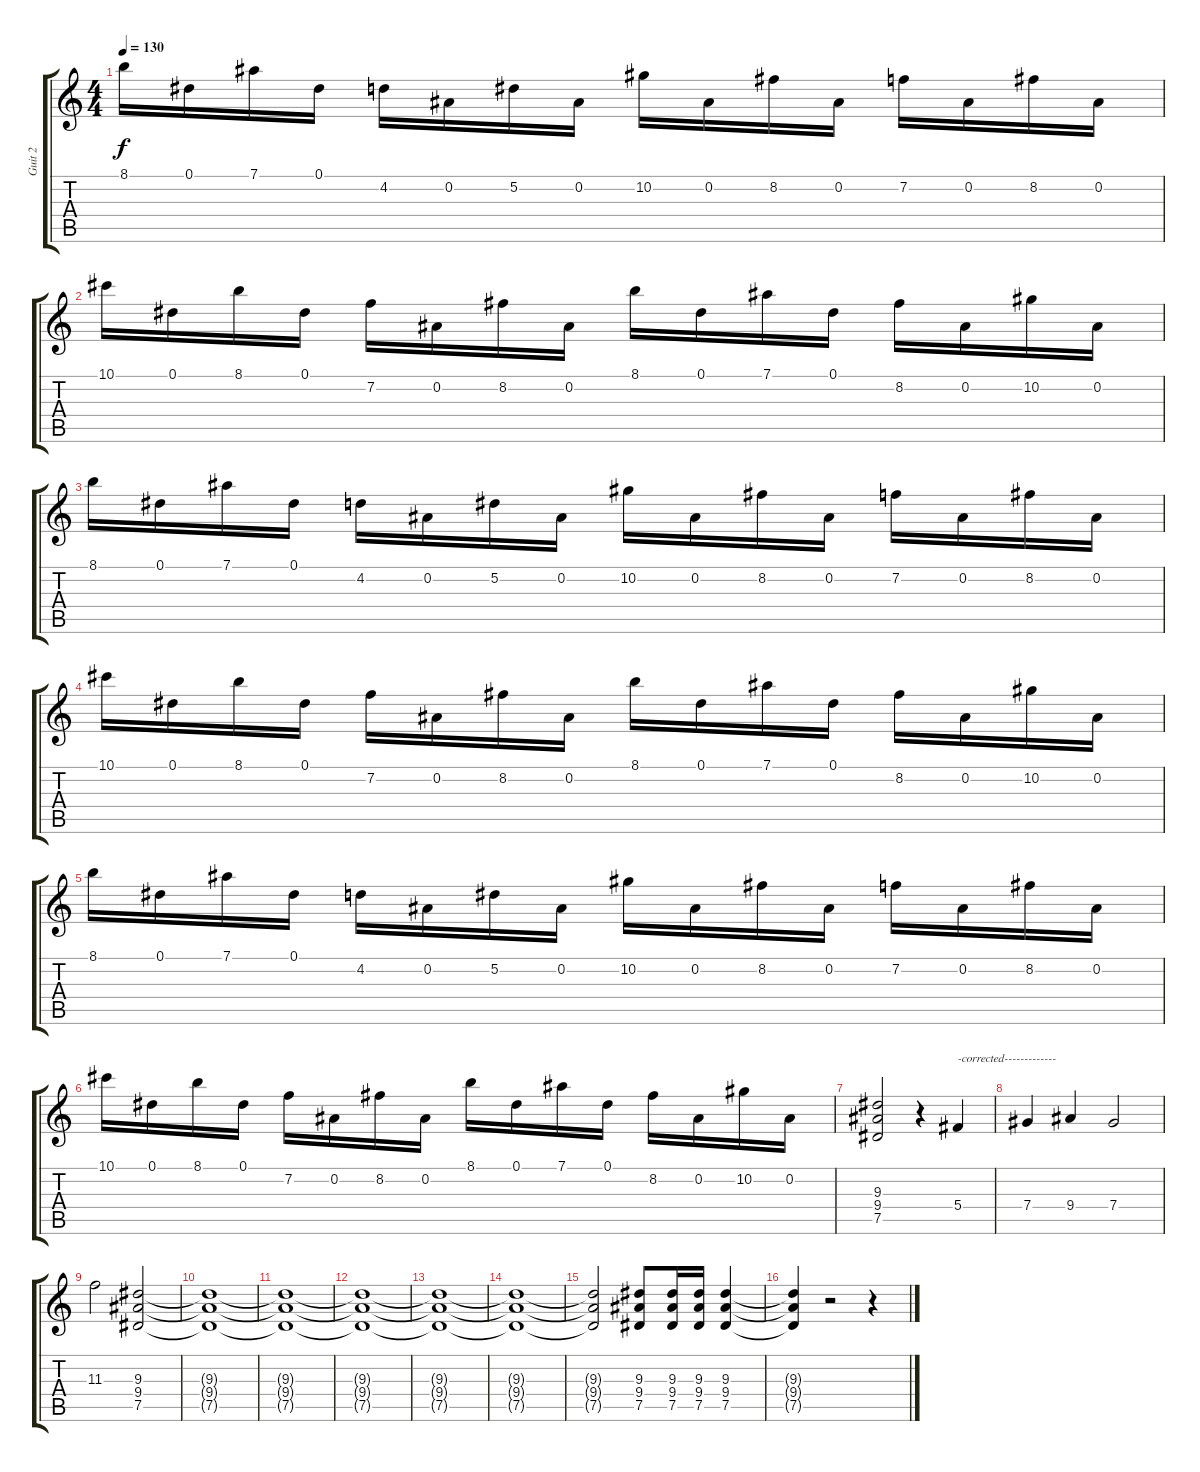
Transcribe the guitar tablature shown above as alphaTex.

\track ("Guit 2" "Guit 2") {instrument distortionguitar}
\staff {score tabs}
\tuning (Eb4 Bb3 Gb3 Db3 Ab2 Eb2) {hide}
\ts (4 4)
\tempo 130
\clef g2
\ks c
8.1.16{dy f} 0.1.16 7.1.16 0.1.16 4.2.16 0.2.16 5.2.16 0.2.16 10.2.16 0.2.16 8.2.16 0.2.16 7.2.16 0.2.16 8.2.16 0.2.16 |
10.1.16 0.1.16 8.1.16 0.1.16 7.2.16 0.2.16 8.2.16 0.2.16 8.1.16 0.1.16 7.1.16 0.1.16 8.2.16 0.2.16 10.2.16 0.2.16 |
8.1.16 0.1.16 7.1.16 0.1.16 4.2.16 0.2.16 5.2.16 0.2.16 10.2.16 0.2.16 8.2.16 0.2.16 7.2.16 0.2.16 8.2.16 0.2.16 |
10.1.16 0.1.16 8.1.16 0.1.16 7.2.16 0.2.16 8.2.16 0.2.16 8.1.16 0.1.16 7.1.16 0.1.16 8.2.16 0.2.16 10.2.16 0.2.16 |
8.1.16 0.1.16 7.1.16 0.1.16 4.2.16 0.2.16 5.2.16 0.2.16 10.2.16 0.2.16 8.2.16 0.2.16 7.2.16 0.2.16 8.2.16 0.2.16 |
10.1.16 0.1.16 8.1.16 0.1.16 7.2.16 0.2.16 8.2.16 0.2.16 8.1.16 0.1.16 7.1.16 0.1.16 8.2.16 0.2.16 10.2.16 0.2.16 |
(9.3 9.4 7.5).2 r.4 5.4.4{txt "-corrected-------------"} |
7.4.4 9.4.4 7.4.2 |
11.3.2 (9.3 9.4 7.5).2 |
(9.3{t} 9.4{t} 7.5{t}).1 |
(9.3{t} 9.4{t} 7.5{t}).1 |
(9.3{t} 9.4{t} 7.5{t}).1 |
(9.3{t} 9.4{t} 7.5{t}).1 |
(9.3{t} 9.4{t} 7.5{t}).1 |
(9.3{t} 9.4{t} 7.5{t}).2 (9.3 9.4 7.5).8 (9.3 9.4 7.5).16 (9.3 9.4 7.5).16 (9.3 9.4 7.5).4 |
(9.3{t} 9.4{t} 7.5{t}).4 r.2 r.4
